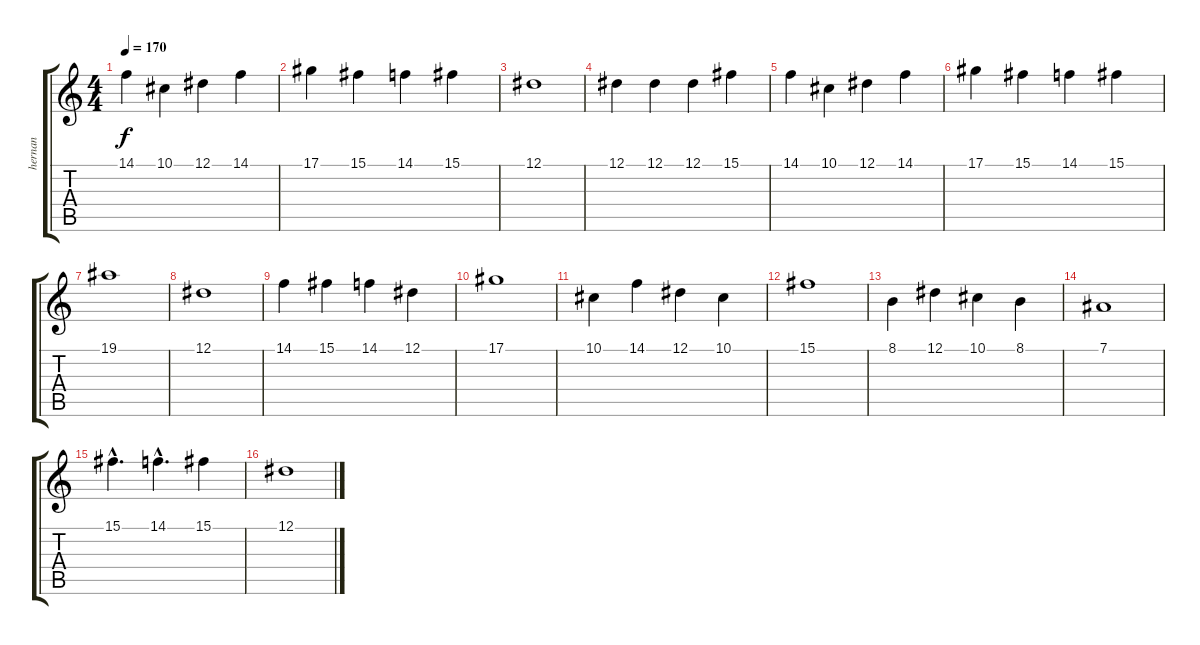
\track ("hernan" "hernan") {instrument violin}
\staff {score tabs}
\tuning (Eb4 Bb3 Gb3 Db3 Ab2 Eb2) {hide}
\ts (4 4)
\tempo 170
\clef g2
\ks c
14.1.4{dy f} 10.1.4 12.1.4 14.1.4 |
17.1.4 15.1.4 14.1.4 15.1.4 |
12.1.1 |
12.1.4 12.1.4 12.1.4 15.1.4 |
14.1.4 10.1.4 12.1.4 14.1.4 |
17.1.4 15.1.4 14.1.4 15.1.4 |
19.1.1 |
12.1.1 |
14.1.4 15.1.4 14.1.4 12.1.4 |
17.1.1 |
10.1.4 14.1.4 12.1.4 10.1.4 |
15.1.1 |
8.1.4 12.1.4 10.1.4 8.1.4 |
7.1.1 |
15.1{hac}.4{d} 14.1{hac}.4{d} 15.1.4 |
12.1.1
